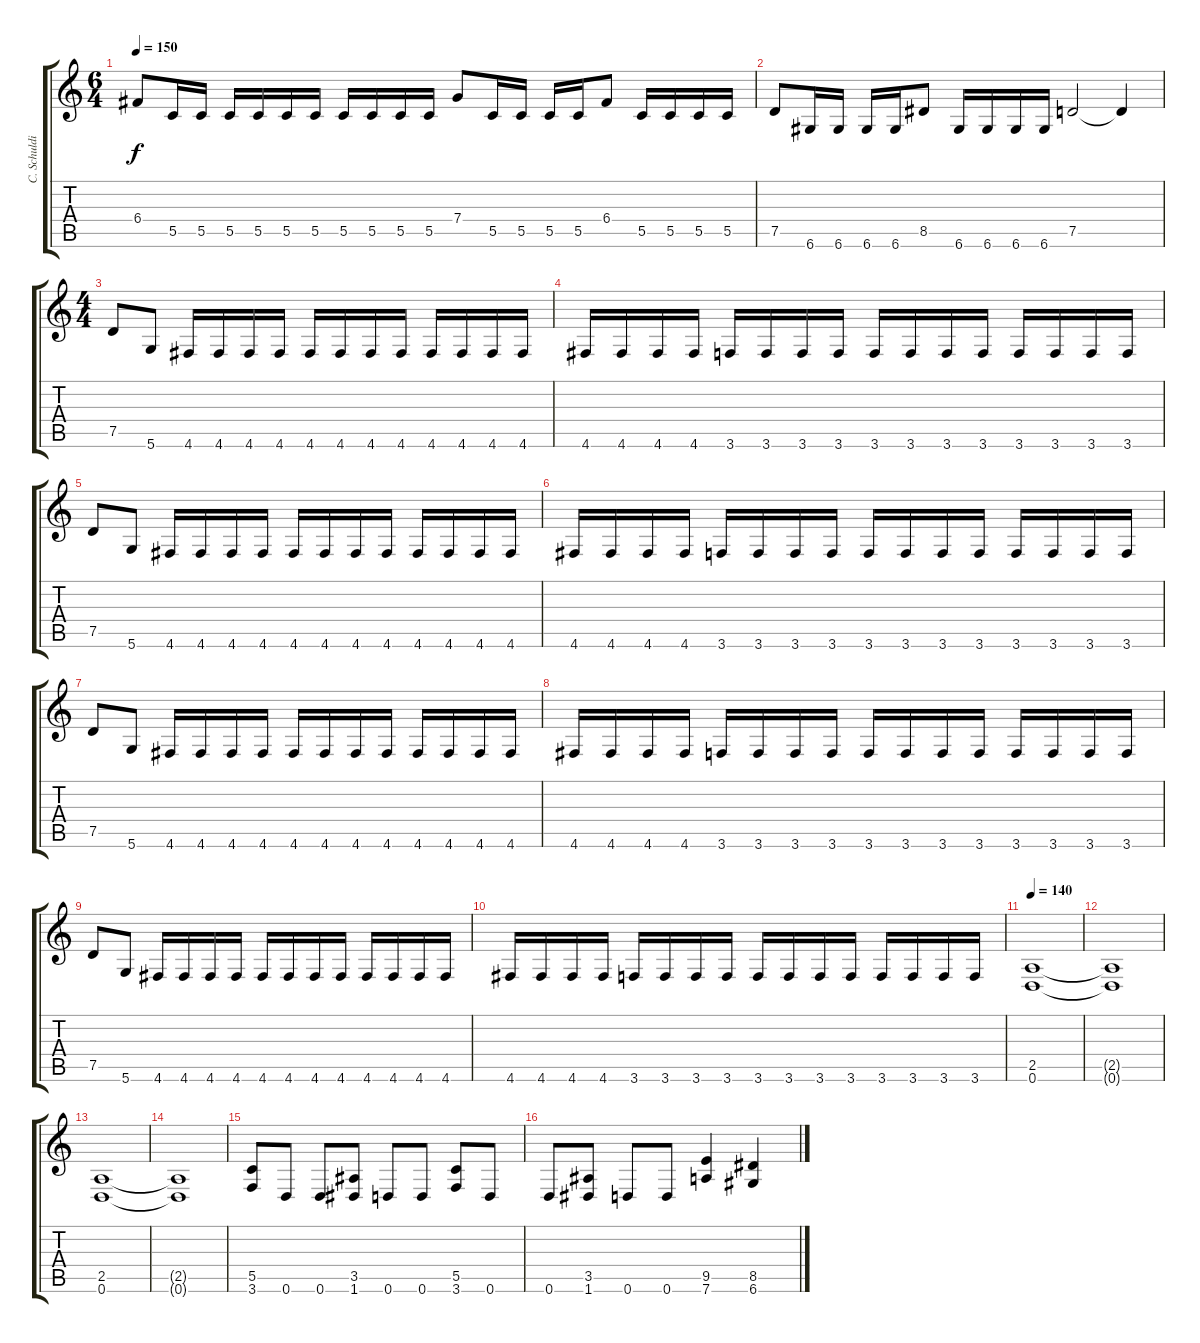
\track ("C. Schuldiner" "C. Schuldi") {instrument distortionguitar}
\staff {score tabs}
\tuning (D4 A3 F3 C3 G2 D2) {hide}
\ts (6 4)
\tempo 150
\clef g2
\ks c
6.4.8{dy f} 5.5.16 5.5.16 5.5.16 5.5.16 5.5.16 5.5.16 5.5.16 5.5.16 5.5.16 5.5.16 7.4.8 5.5.16 5.5.16 5.5.16 5.5.16 6.4.8 5.5.16 5.5.16 5.5.16 5.5.16 |
7.5.8 6.6.16 6.6.16 6.6.16 6.6.16 8.5.8 6.6.16 6.6.16 6.6.16 6.6.16 7.5.2 7.5{t}.4 |
\ts (4 4)
7.5.8 5.6.8 4.6.16 4.6.16 4.6.16 4.6.16 4.6.16 4.6.16 4.6.16 4.6.16 4.6.16 4.6.16 4.6.16 4.6.16 |
4.6.16 4.6.16 4.6.16 4.6.16 3.6.16 3.6.16 3.6.16 3.6.16 3.6.16 3.6.16 3.6.16 3.6.16 3.6.16 3.6.16 3.6.16 3.6.16 |
7.5.8 5.6.8 4.6.16 4.6.16 4.6.16 4.6.16 4.6.16 4.6.16 4.6.16 4.6.16 4.6.16 4.6.16 4.6.16 4.6.16 |
4.6.16 4.6.16 4.6.16 4.6.16 3.6.16 3.6.16 3.6.16 3.6.16 3.6.16 3.6.16 3.6.16 3.6.16 3.6.16 3.6.16 3.6.16 3.6.16 |
7.5.8 5.6.8 4.6.16 4.6.16 4.6.16 4.6.16 4.6.16 4.6.16 4.6.16 4.6.16 4.6.16 4.6.16 4.6.16 4.6.16 |
4.6.16 4.6.16 4.6.16 4.6.16 3.6.16 3.6.16 3.6.16 3.6.16 3.6.16 3.6.16 3.6.16 3.6.16 3.6.16 3.6.16 3.6.16 3.6.16 |
7.5.8 5.6.8 4.6.16 4.6.16 4.6.16 4.6.16 4.6.16 4.6.16 4.6.16 4.6.16 4.6.16 4.6.16 4.6.16 4.6.16 |
4.6.16 4.6.16 4.6.16 4.6.16 3.6.16 3.6.16 3.6.16 3.6.16 3.6.16 3.6.16 3.6.16 3.6.16 3.6.16 3.6.16 3.6.16 3.6.16 |
\tempo 140
(2.5 0.6).1 |
(2.5{t} 0.6{t}).1 |
(2.5 0.6).1 |
(2.5{t} 0.6{t}).1 |
(5.5 3.6).8 0.6.8 0.6.8 (3.5 1.6).8 0.6.8 0.6.8 (5.5 3.6).8 0.6.8 |
0.6.8 (3.5 1.6).8 0.6.8 0.6.8 (9.5 7.6).4 (8.5 6.6).4
